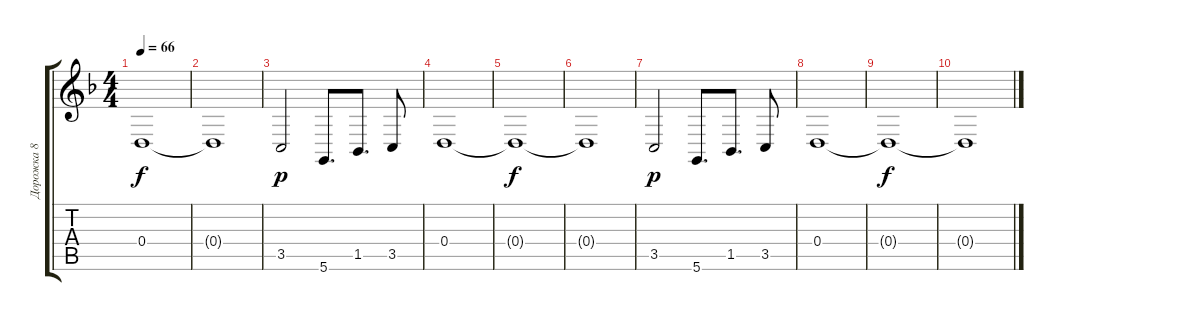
\track ("Дорожка 8" "Дорожка 8") {instrument choiraahs}
\staff {score tabs}
\tuning (E4 B3 G3 D3 A2 D2) {hide}
\ts (4 4)
\tempo 66
\clef g2
\ks dminor
0.4{t}.1{dy f} |
0.4{t}.1 |
3.5.2{dy p} 5.6.8{d} 1.5.8{d} 3.5.8 |
0.4.1 |
0.4{t}.1{dy f volume 9} |
0.4{t}.1 |
3.5.2{dy p volume 0} 5.6.8{d} 1.5.8{d} 3.5.8 |
0.4.1 |
0.4{t}.1{dy f} |
0.4{t}.1
